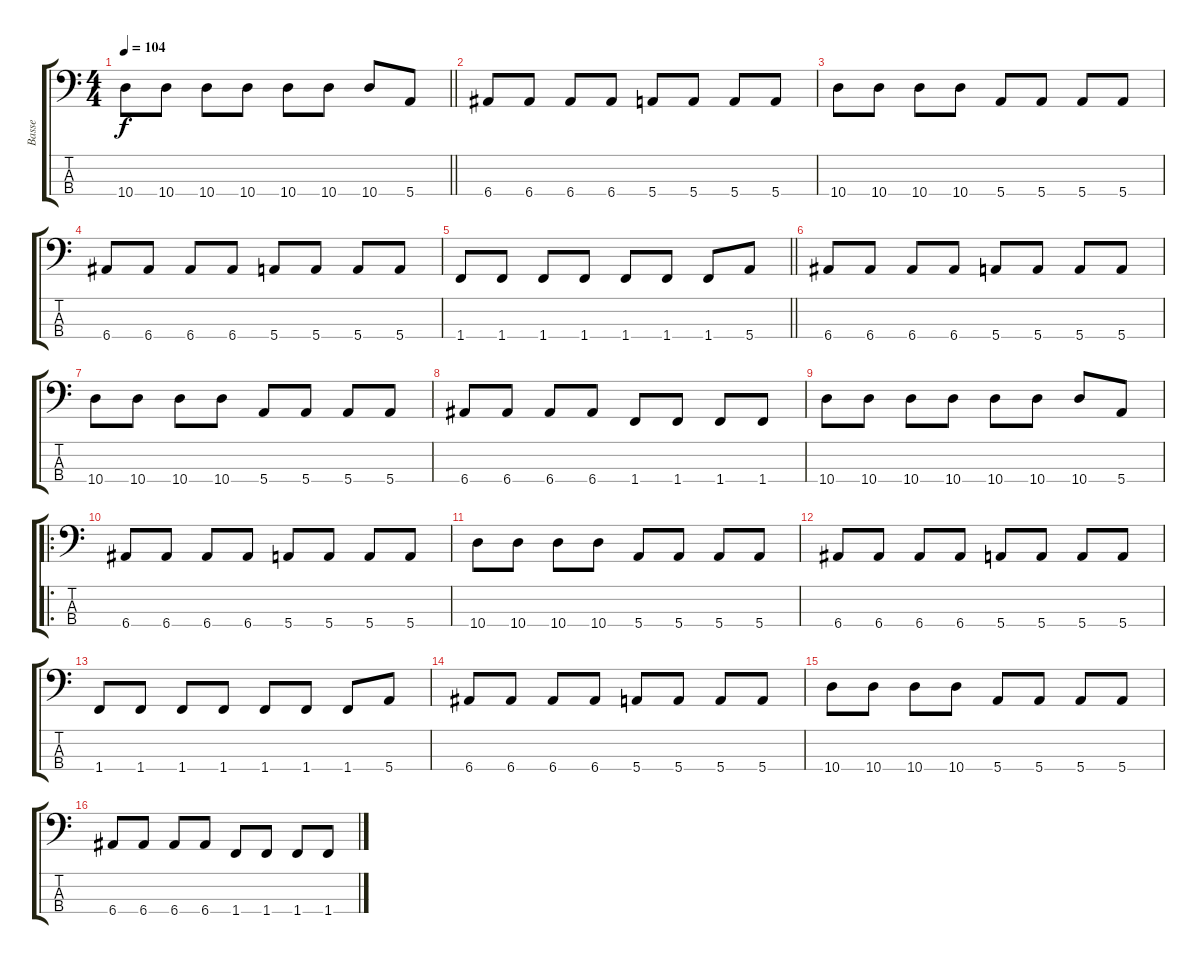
\track ("Basse" "Basse") {instrument electricbasspick}
\staff {score tabs}
\tuning (G2 D2 A1 E1) {hide}
\ts (4 4)
\tempo 104
\clef f4
\barLineRight lightlight
\ks c
10.4.8{dy f} 10.4.8 10.4.8 10.4.8 10.4.8 10.4.8 10.4.8 5.4.8 |
6.4.8 6.4.8 6.4.8 6.4.8 5.4.8 5.4.8 5.4.8 5.4.8 |
10.4.8 10.4.8 10.4.8 10.4.8 5.4.8 5.4.8 5.4.8 5.4.8 |
6.4.8 6.4.8 6.4.8 6.4.8 5.4.8 5.4.8 5.4.8 5.4.8 |
\barLineRight lightlight
1.4.8 1.4.8 1.4.8 1.4.8 1.4.8 1.4.8 1.4.8 5.4.8 |
6.4.8 6.4.8 6.4.8 6.4.8 5.4.8 5.4.8 5.4.8 5.4.8 |
10.4.8 10.4.8 10.4.8 10.4.8 5.4.8 5.4.8 5.4.8 5.4.8 |
6.4.8 6.4.8 6.4.8 6.4.8 1.4.8 1.4.8 1.4.8 1.4.8 |
10.4.8 10.4.8 10.4.8 10.4.8 10.4.8 10.4.8 10.4.8 5.4.8 |
\ro
6.4.8 6.4.8 6.4.8 6.4.8 5.4.8 5.4.8 5.4.8 5.4.8 |
10.4.8 10.4.8 10.4.8 10.4.8 5.4.8 5.4.8 5.4.8 5.4.8 |
6.4.8 6.4.8 6.4.8 6.4.8 5.4.8 5.4.8 5.4.8 5.4.8 |
1.4.8 1.4.8 1.4.8 1.4.8 1.4.8 1.4.8 1.4.8 5.4.8 |
6.4.8 6.4.8 6.4.8 6.4.8 5.4.8 5.4.8 5.4.8 5.4.8 |
10.4.8 10.4.8 10.4.8 10.4.8 5.4.8 5.4.8 5.4.8 5.4.8 |
6.4.8 6.4.8 6.4.8 6.4.8 1.4.8 1.4.8 1.4.8 1.4.8
